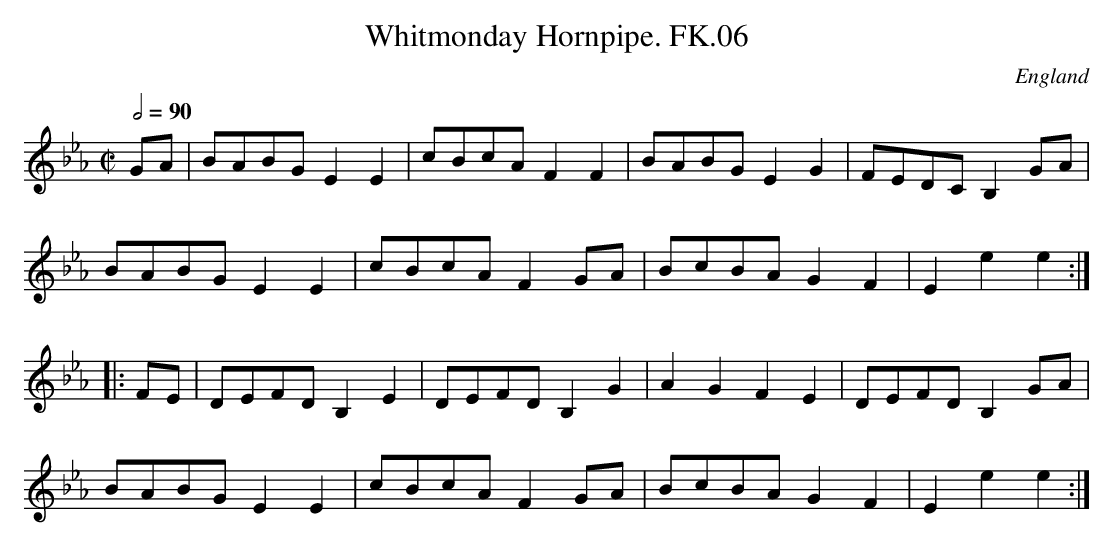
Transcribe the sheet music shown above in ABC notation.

X:1
T:Whitmonday Hornpipe. FK.06
M:C|
L:1/8
Q:1/2=90
O:England
notC:"(Either invented or remembered by FK)"
K:Eb major
GA| BABG E2E2 | cBcA F2 F2 | BABG E2 G2 | FEDC B,2 GA |!
BABG  E2 E2 | cBcA F2 GA | BcBA G2 F2 | E2 e2 e2 :|!
|:FE | DEFD B,2 E2 | DEFD B,2 G2 | A2 G2 F2 E2 | DEFD B,2 GA |!
BABG E2 E2| cBcA F2 GA | BcBA G2 F2 | E2 e2 e2 :|
